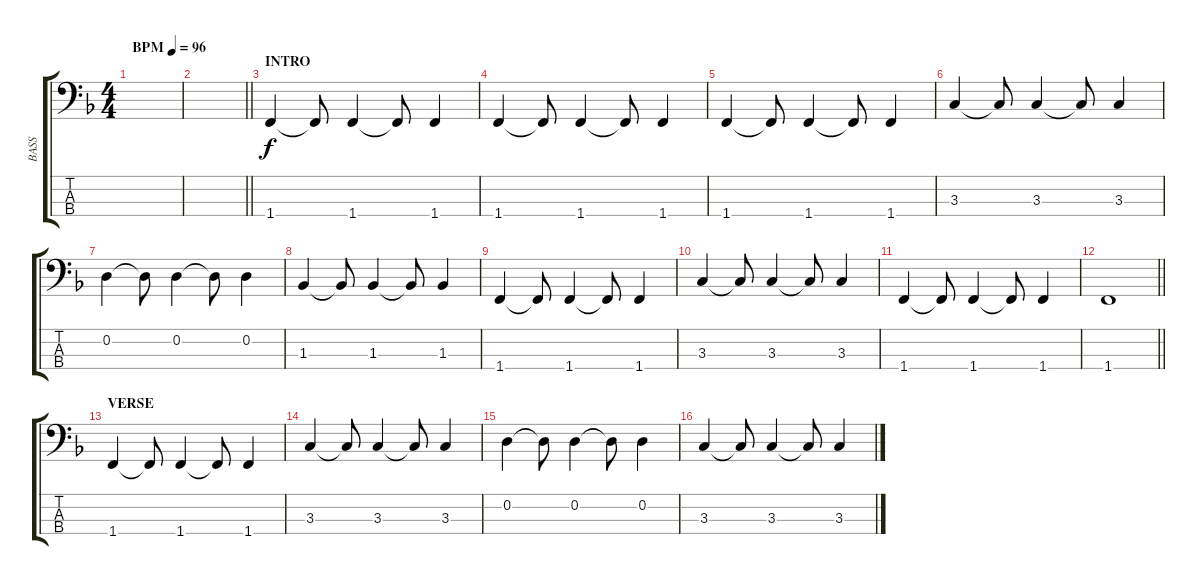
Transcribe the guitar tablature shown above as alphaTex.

\track ("BASS" "BASS") {instrument acousticbass}
\staff {score tabs}
\tuning (G2 D2 A1 E1) {hide}
\ts (4 4)
\tempo (96 "BPM")
\clef f4
\ks f
|
\barLineRight lightlight
|
\section ("" "INTRO")
1.4.4 1.4{t}.8 1.4.4 1.4{t}.8 1.4.4 |
1.4.4 1.4{t}.8 1.4.4 1.4{t}.8 1.4.4 |
1.4.4 1.4{t}.8 1.4.4 1.4{t}.8 1.4.4 |
3.3.4 3.3{t}.8 3.3.4 3.3{t}.8 3.3.4 |
0.2.4 0.2{t}.8 0.2.4 0.2{t}.8 0.2.4 |
1.3.4 1.3{t}.8 1.3.4 1.3{t}.8 1.3.4 |
1.4.4 1.4{t}.8 1.4.4 1.4{t}.8 1.4.4 |
3.3.4 3.3{t}.8 3.3.4 3.3{t}.8 3.3.4 |
1.4.4 1.4{t}.8 1.4.4 1.4{t}.8 1.4.4 |
\barLineRight lightlight
1.4.1 |
\section ("" "VERSE")
1.4.4 1.4{t}.8 1.4.4 1.4{t}.8 1.4.4 |
3.3.4 3.3{t}.8 3.3.4 3.3{t}.8 3.3.4 |
0.2.4 0.2{t}.8 0.2.4 0.2{t}.8 0.2.4 |
3.3.4 3.3{t}.8 3.3.4 3.3{t}.8 3.3.4
